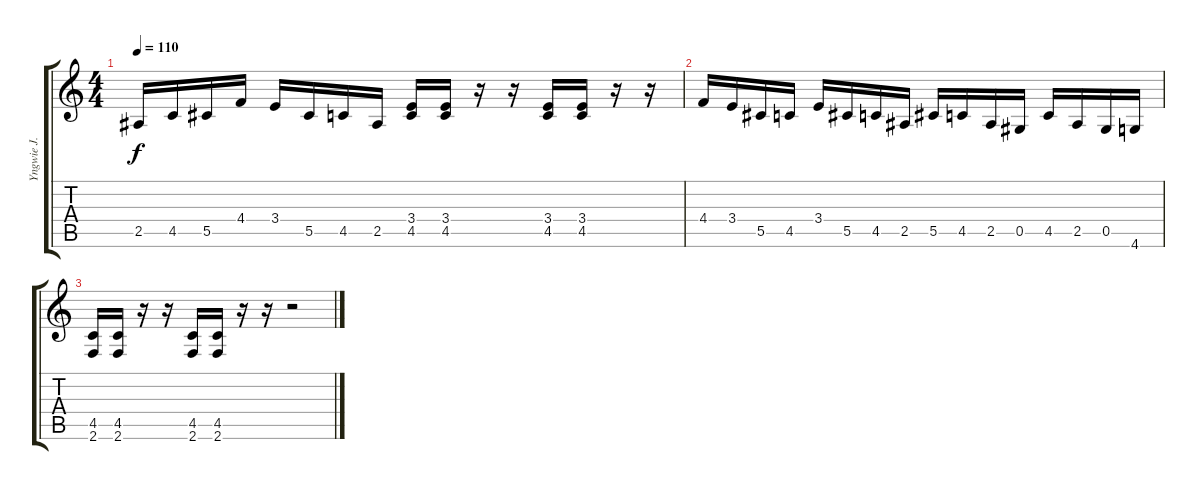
\track ("Yngwie J. Malmsteen" "Yngwie J. ") {instrument overdrivenguitar}
\staff {score tabs}
\tuning (Eb4 Bb3 Gb3 Db3 Ab2 Eb2) {hide}
\ts (4 4)
\tempo 110
\clef g2
\ks c
2.5.16{dy f} 4.5.16 5.5.16 4.4.16 3.4.16 5.5.16 4.5.16 2.5.16 (3.4 4.5).16 (3.4 4.5).16 r.16 r.16 (3.4 4.5).16 (3.4 4.5).16 r.16 r.16 |
4.4.16 3.4.16 5.5.16 4.5.16 3.4.16 5.5.16 4.5.16 2.5.16 5.5.16 4.5.16 2.5.16 0.5.16 4.5.16 2.5.16 0.5.16 4.6.16 |
(4.5 2.6).16 (4.5 2.6).16 r.16 r.16 (4.5 2.6).16 (4.5 2.6).16 r.16 r.16 r.2
